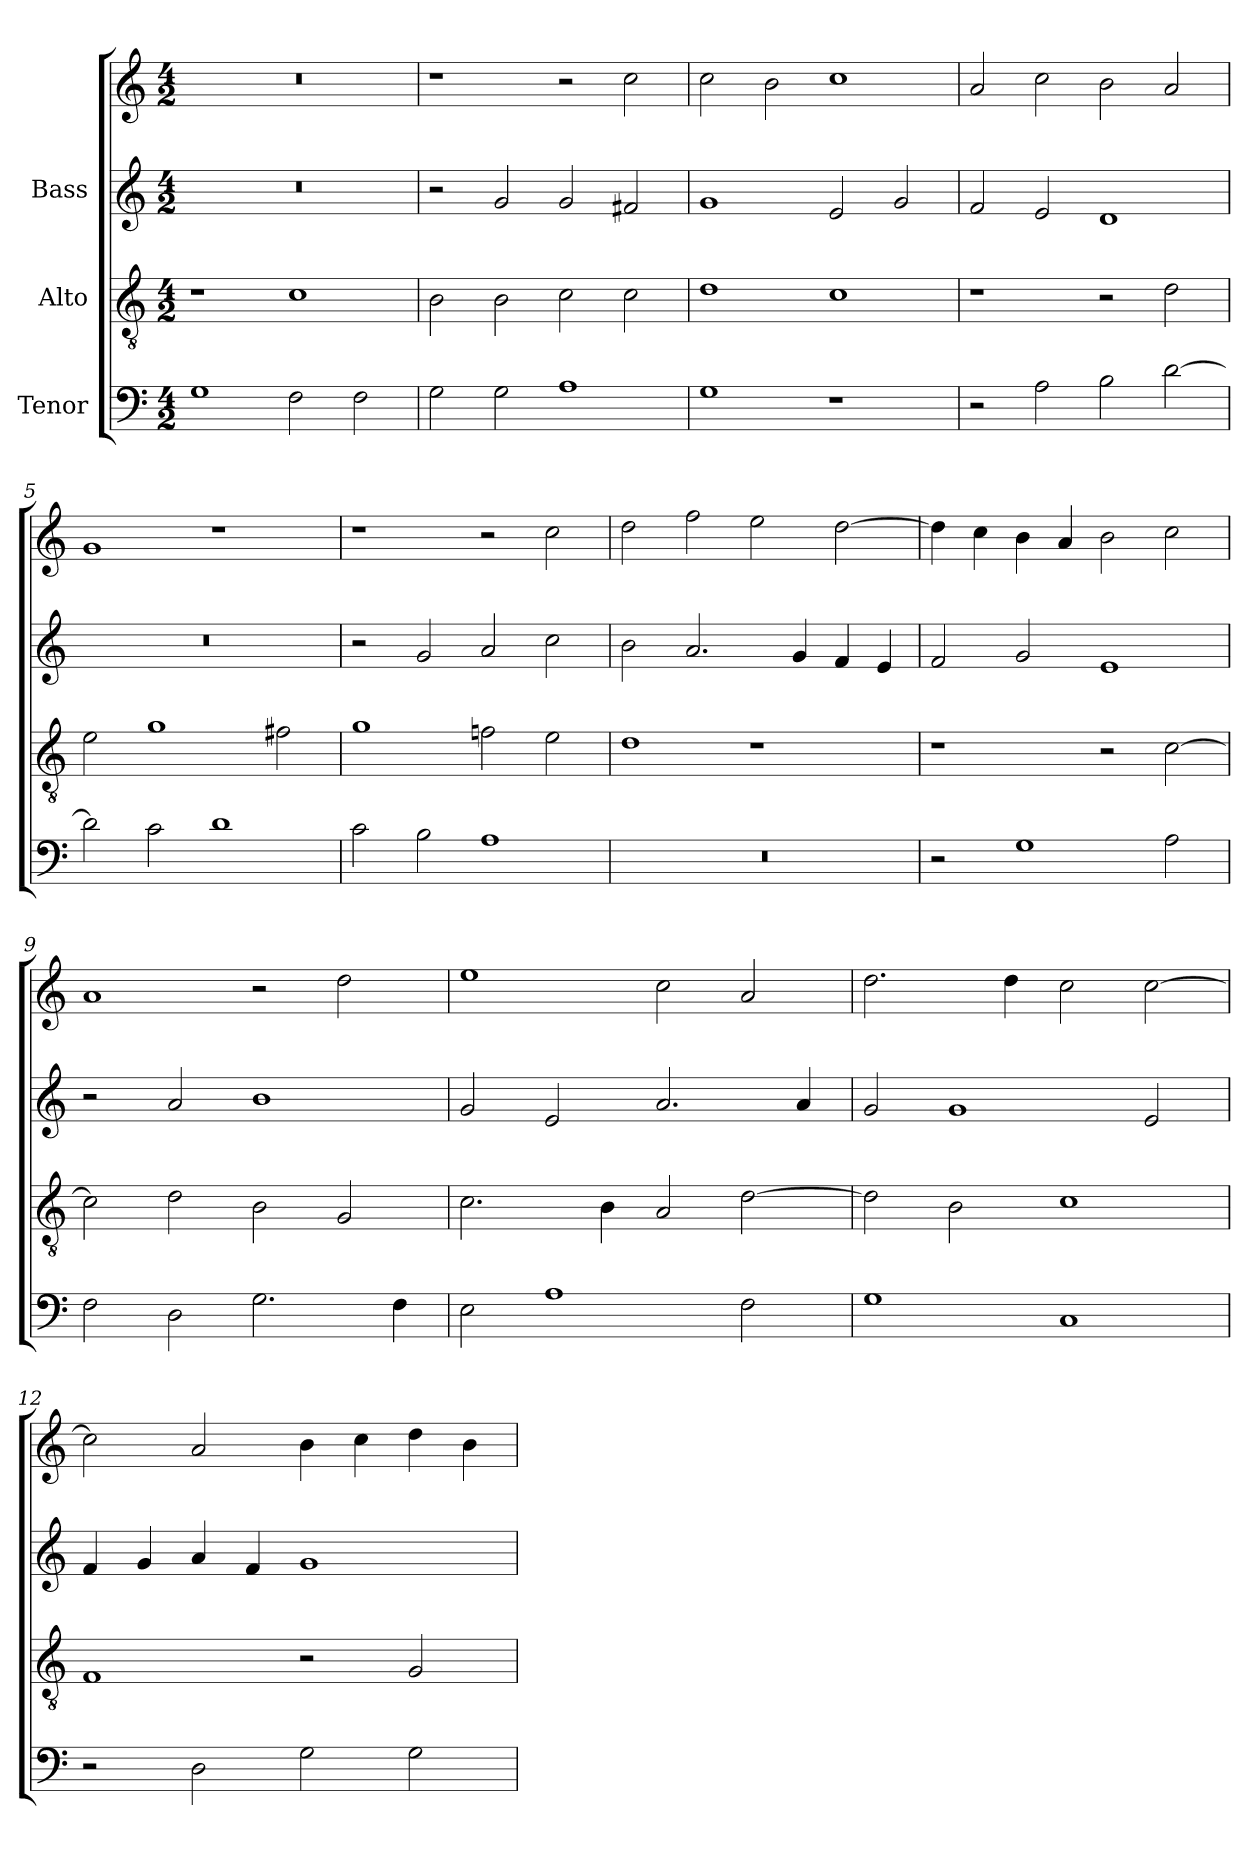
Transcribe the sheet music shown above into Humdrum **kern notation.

**kern	**kern	**kern	**kern
*part4	*part3	*part2	*part1
*staff4	*staff3	*staff2	*staff1
*I"Tenor	*I"Alto	*I"Bass	*
*clefF4	*clefGv2	*clefG2	*clefG2
*k[]	*k[]	*k[]	*k[]
*C:	*C:	*C:	*C:
*M4/2	*M4/2	*M4/2	*M4/2
=1	=1	=1	=1
1G\	1r	0r	0r
2F\	1c\	.	.
2F\	.	.	.
=2	=2	=2	=2
2G\	2B\	2r	1r
2G\	2B\	2g/	.
1A\	2c\	2g/	2r
.	2c\	2f#X/	2cc\
=3	=3	=3	=3
1G\	1d\	1g/	2cc\
.	.	.	2b\
1r	1c\	2e/	1cc\
.	.	2g/	.
!!LO:LB:g=z
=4	=4	=4	=4
2r	1r	2f/	2a/
2A\	.	2e/	2cc\
2B\	2r	1d/	2b\
[2d\	2d\	.	2a/
=5	=5	=5	=5
2d\]	2e\	0r	1g/
2c\	1g\	.	.
1d\	.	.	1r
.	2f#X\	.	.
=6	=6	=6	=6
2c\	1g\	2r	1r
2B\	.	2g/	.
1A\	2fn\	2a/	2r
.	2e\	2cc\	2cc\
=7	=7	=7	=7
0r	1d\	2b\	2dd\
.	.	2.a/	2ff\
.	1r	.	2ee\
.	.	4g/	.
.	.	4f/	[2dd\
.	.	4e/	.
!!LO:PB:g=z
=8	=8	=8	=8
2r	1r	2f/	4dd\]
.	.	.	4cc\
1G\	.	2g/	4b\
.	.	.	4a/
.	2r	1e/	2b\
2A\	[2c\	.	2cc\
=9	=9	=9	=9
2F\	2c\]	2r	1a/
2D\	2d\	2a/	.
2.G\	2B\	1b\	2r
.	2G/	.	2dd\
4F\	.	.	.
=10	=10	=10	=10
2E\	2.c\	2g/	1ee\
1A\	.	2e/	.
.	4B\	.	.
.	2A/	2.a/	2cc\
2F\	[2d\	.	2a/
.	.	4a/	.
=11	=11	=11	=11
1G\	2d\]	2g/	2.dd\
.	2B\	1g/	.
.	.	.	4dd\
1C\	1c\	.	2cc\
.	.	2e/	[2cc\
!!LO:LB:g=z
=12	=12	=12	=12
2r	1F/	4f/	2cc\]
.	.	4g/	.
2D\	.	4a/	2a/
.	.	4f/	.
2G\	2r	1g/	4b\
.	.	.	4cc\
2G\	2G/	.	4dd\
.	.	.	4b\
=	=	=	=
*-	*-	*-	*-
